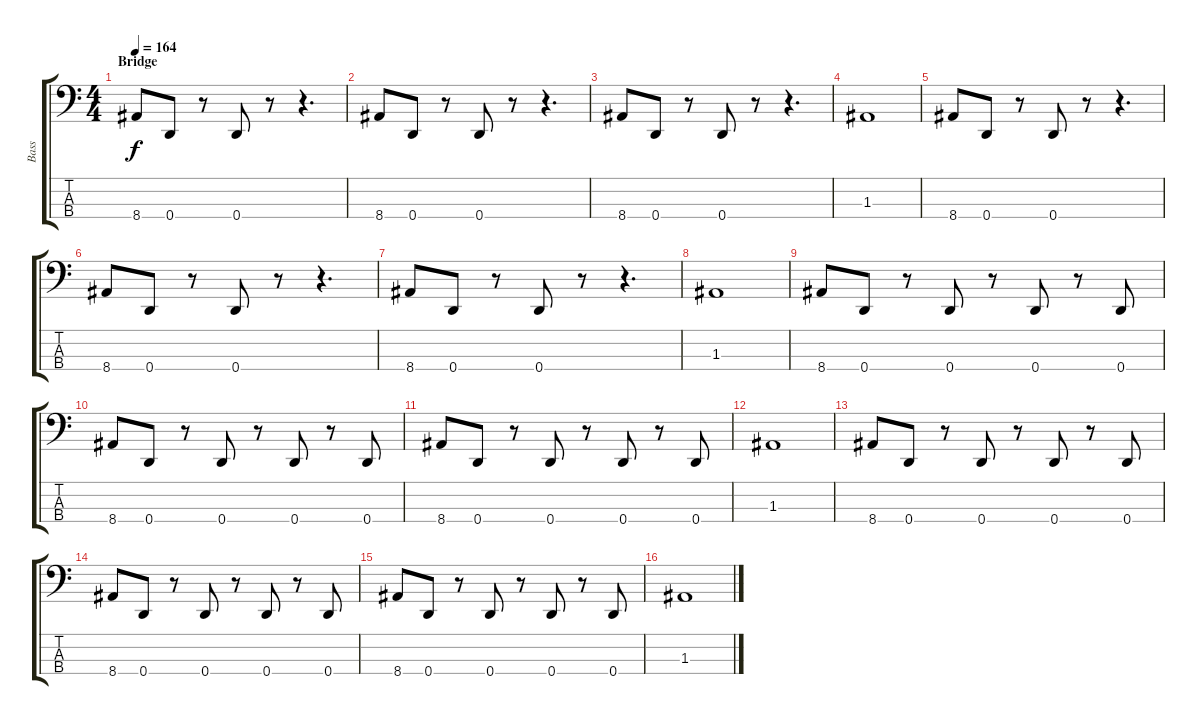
\track ("Bass" "Bass") {instrument electricbassfinger}
\staff {score tabs}
\tuning (G2 D2 A1 D1) {hide}
\ts (4 4)
\section ("" "Bridge")
\tempo 164
\clef f4
\ks c
8.4.8{dy f instrument electricbassfinger} 0.4.8 r.8 0.4.8 r.8 r.4{d} |
8.4.8 0.4.8 r.8 0.4.8 r.8 r.4{d} |
8.4.8 0.4.8 r.8 0.4.8 r.8 r.4{d} |
1.3.1 |
8.4.8 0.4.8 r.8 0.4.8 r.8 r.4{d} |
8.4.8 0.4.8 r.8 0.4.8 r.8 r.4{d} |
8.4.8 0.4.8 r.8 0.4.8 r.8 r.4{d} |
1.3.1 |
8.4.8 0.4.8 r.8 0.4.8 r.8 0.4.8 r.8 0.4.8 |
8.4.8 0.4.8 r.8 0.4.8 r.8 0.4.8 r.8 0.4.8 |
8.4.8 0.4.8 r.8 0.4.8 r.8 0.4.8 r.8 0.4.8 |
1.3.1 |
8.4.8 0.4.8 r.8 0.4.8 r.8 0.4.8 r.8 0.4.8 |
8.4.8 0.4.8 r.8 0.4.8 r.8 0.4.8 r.8 0.4.8 |
8.4.8 0.4.8 r.8 0.4.8 r.8 0.4.8 r.8 0.4.8 |
1.3.1
